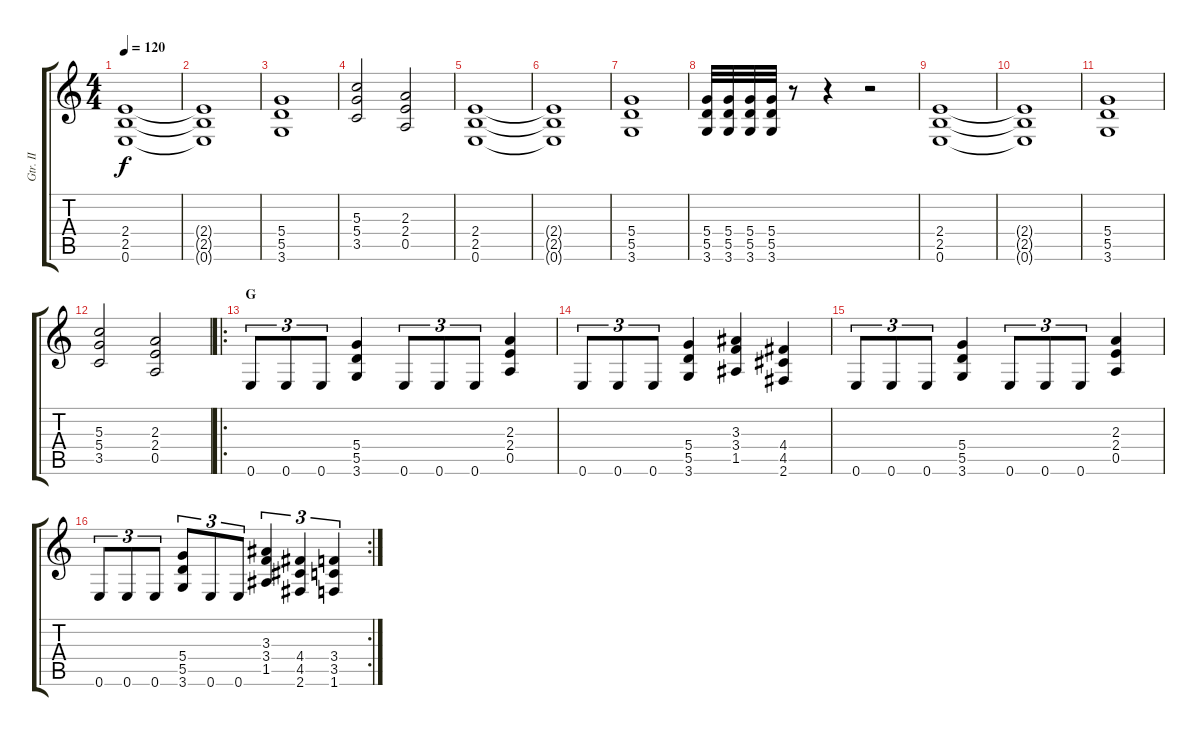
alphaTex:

\track ("Gtr. II" "Gtr. II") {instrument distortionguitar}
\staff {score tabs}
\tuning (E4 B3 G3 D3 A2 E2) {hide}
\ts (4 4)
\tempo 120
\clef g2
\ks c
(2.4 2.5 0.6).1{dy f} |
(2.4{t} 2.5{t} 0.6{t}).1 |
(5.4 5.5 3.6).1 |
(5.3 5.4 3.5).2 (2.3 2.4 0.5).2 |
(2.4 2.5 0.6).1 |
(2.4{t} 2.5{t} 0.6{t}).1 |
(5.4 5.5 3.6).1 |
(5.4 5.5 3.6).32 (5.4 5.5 3.6).32 (5.4 5.5 3.6).32 (5.4 5.5 3.6).32 r.8 r.4 r.2 |
(2.4 2.5 0.6).1 |
(2.4{t} 2.5{t} 0.6{t}).1 |
(5.4 5.5 3.6).1 |
(5.3 5.4 3.5).2 (2.3 2.4 0.5).2 |
\ro
\section ("" "G")
0.6.8{tu (3 2)} 0.6.8{tu (3 2)} 0.6.8{tu (3 2)} (5.4 5.5 3.6).4 0.6.8{tu (3 2)} 0.6.8{tu (3 2)} 0.6.8{tu (3 2)} (2.3 2.4 0.5).4 |
0.6.8{tu (3 2)} 0.6.8{tu (3 2)} 0.6.8{tu (3 2)} (5.4 5.5 3.6).4 (3.3 3.4 1.5).4 (4.4 4.5 2.6).4 |
0.6.8{tu (3 2)} 0.6.8{tu (3 2)} 0.6.8{tu (3 2)} (5.4 5.5 3.6).4 0.6.8{tu (3 2)} 0.6.8{tu (3 2)} 0.6.8{tu (3 2)} (2.3 2.4 0.5).4 |
\rc 2
0.6.8{tu (3 2)} 0.6.8{tu (3 2)} 0.6.8{tu (3 2)} (5.4 5.5 3.6).8{tu (3 2)} 0.6.8{tu (3 2)} 0.6.8{tu (3 2)} (3.3 3.4 1.5).4{tu (3 2)} (4.4 4.5 2.6).4{tu (3 2)} (3.4 3.5 1.6).4{tu (3 2)}
